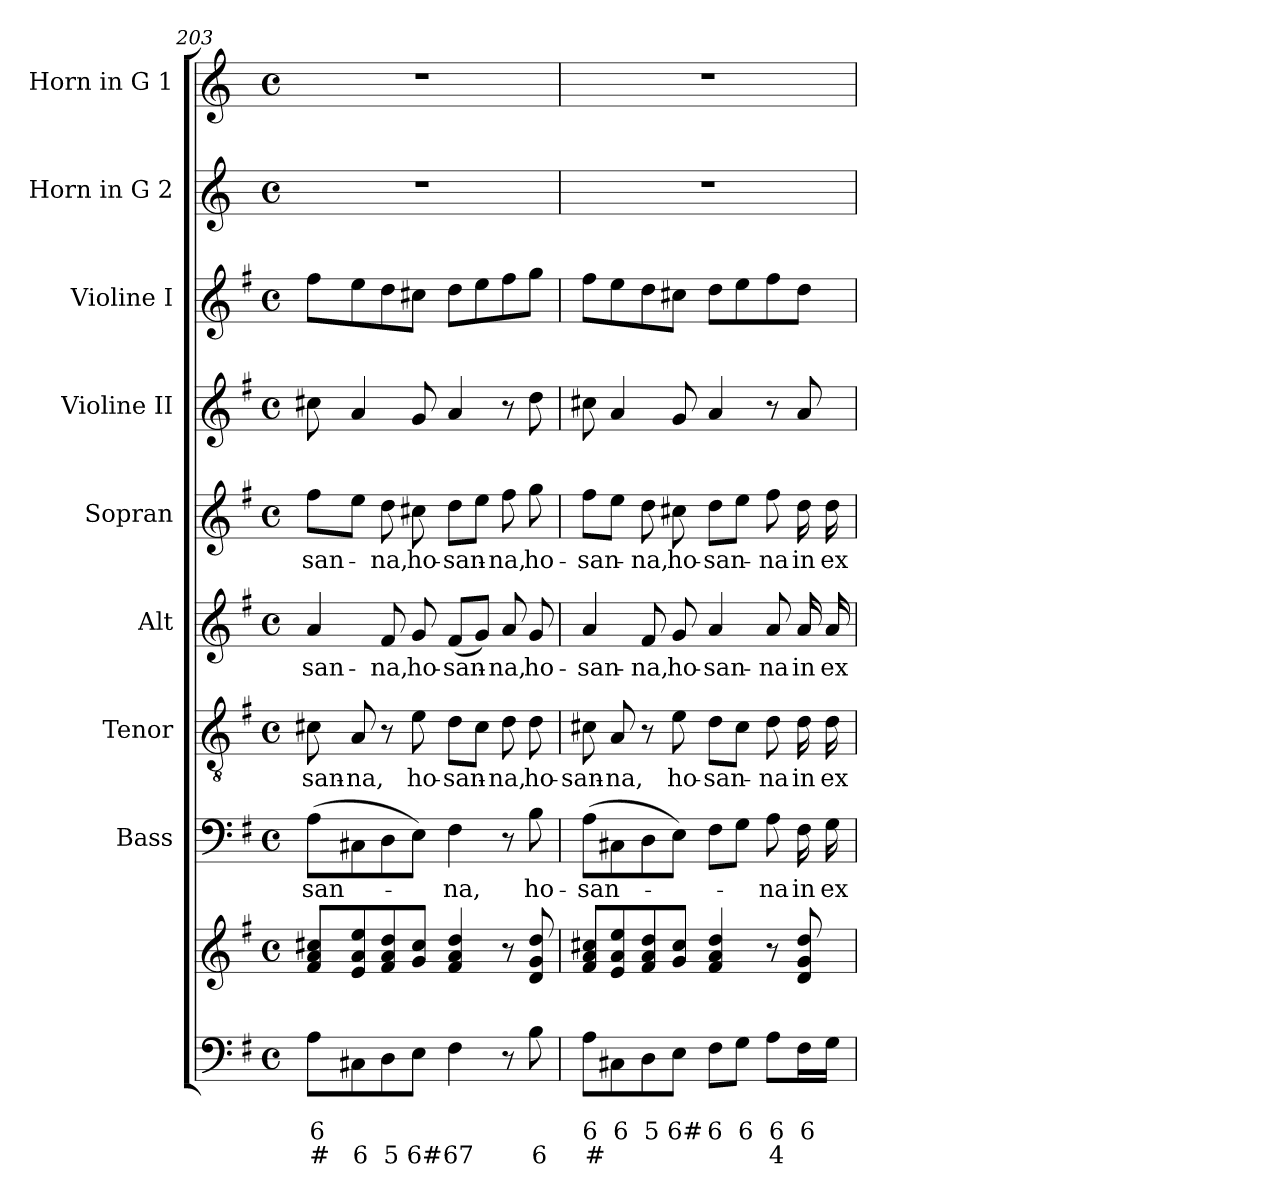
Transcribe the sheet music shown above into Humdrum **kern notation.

**kern	**text	**text	**text	**kern	**kern	**text	**kern	**text	**kern	**text	**kern	**text	**kern	**kern	**kern	**kern
*part9	*part9	*part9	*part9	*part9	*part8	*part8	*part7	*part7	*part6	*part6	*part5	*part5	*part4	*part3	*part2	*part1
*staff10	*staff10	*staff10	*staff10	*staff9	*staff8	*staff8	*staff7	*staff7	*staff6	*staff6	*staff5	*staff5	*staff4	*staff3	*staff2	*staff1
*	*	*	*	*	*I"Bass	*	*I"Tenor	*	*I"Alt	*	*I"Sopran	*	*I"Violine II	*I"Violine I	*I"Horn in G 2	*I"Horn in G 1
*	*	*	*	*	*I'B.	*	*I'T.	*	*I'A.	*	*I'S.	*	*I'Vl. II	*I'Vl. I	*	*
*clefF4	*	*	*	*clefG2	*clefF4	*	*clefGv2	*	*clefG2	*	*clefG2	*	*clefG2	*clefG2	*clefG2	*clefG2
*	*	*	*	*	*	*	*	*	*	*	*	*	*	*	*ITrd3c5	*ITrd3c5
*k[f#]	*	*	*	*k[f#]	*k[f#]	*	*k[f#]	*	*k[f#]	*	*k[f#]	*	*k[f#]	*k[f#]	*k[f#]	*k[f#]
*G:	*	*	*	*G:	*G:	*	*G:	*	*G:	*	*G:	*	*G:	*G:	*G:	*G:
*M4/4	*	*	*	*M4/4	*M4/4	*	*M4/4	*	*M4/4	*	*M4/4	*	*M4/4	*M4/4	*M4/4	*M4/4
*met(c)	*	*	*	*met(c)	*met(c)	*	*met(c)	*	*met(c)	*	*met(c)	*	*met(c)	*met(c)	*met(c)	*met(c)
=203	=203	=203	=203	=203	=203	=203	=203	=203	=203	=203	=203	=203	=203	=203	=203	=203
!	!	!LO:LY:b	!LO:LY:b	!	!	!LO:LY:b	!	!LO:LY:b	!	!LO:LY:b	!	!LO:LY:b	!	!	!	!
8A\L	.	6	#	8f#/ 8a/ 8cc#X/L	(>8A\L	-san-	8c#X\	-san-	4a/	-san-	8ff#\L	-san-	8cc#X\	8ff#\L	1r	1r
!	!	!	!LO:LY:b	!	!	!	!	!LO:LY:b	!	!	!	!	!	!	!	!
8C#X\	.	.	6	8e/ 8a/ 8ee/	8C#X\	.	8A/	-na,	.	.	8ee\J	.	4a/	8ee\	.	.
!	!	!	!LO:LY:b	!	!	!	!	!	!	!LO:LY:b	!	!LO:LY:b	!	!	!	!
8D\	.	.	5	8f#/ 8a/ 8dd/	8D\	.	8r	.	8f#/	-na,	8dd\	-na,	.	8dd\	.	.
!	!	!	!LO:LY:b	!	!	!	!	!LO:LY:b	!	!LO:LY:b	!	!LO:LY:b	!	!	!	!
8E\J	.	.	6#	8g/ 8cc#/J	8E\J)	.	8e\	ho-	8g/	ho-	8cc#X\	ho-	8g/	8cc#X\J	.	.
!	!	!	!LO:LY:b	!	!	!LO:LY:b	!	!LO:LY:b	!	!LO:LY:b	!	!LO:LY:b	!	!	!	!
4F#\	.	.	67	4f#/ 4a/ 4dd/	4F#\	-na,	8d\L	-san-	(<8f#/L	-san-	8dd\L	-san-	4a/	8dd\L	.	.
.	.	.	.	.	.	.	8c#\J	.	8g/J)	.	8ee\J	.	.	8ee\	.	.
!	!	!	!LO:LY:b	!	!	!	!	!LO:LY:b	!	!LO:LY:b	!	!LO:LY:b	!	!	!	!
8r	.	.	8	8r	8r	.	8d\	-na,	8a/	-na,	8ff#\	-na,	8r	8ff#\	.	.
!	!	!	!LO:LY:b	!	!	!LO:LY:b	!	!LO:LY:b	!	!LO:LY:b	!	!LO:LY:b	!	!	!	!
8B\	.	.	6	8d/ 8g/ 8dd/	8B\	ho-	8d\	ho-	8g/	ho-	8gg\	ho-	8dd\	8gg\J	.	.
=204	=204	=204	=204	=204	=204	=204	=204	=204	=204	=204	=204	=204	=204	=204	=204	=204
!	!	!LO:LY:b	!LO:LY:b	!	!	!LO:LY:b	!	!LO:LY:b	!	!LO:LY:b	!	!LO:LY:b	!	!	!	!
8A\L	.	6	#	8f#/ 8a/ 8cc#X/L	(>8A\L	-san-	8c#X\	-san-	4a/	-san-	8ff#\L	-san-	8cc#X\	8ff#\L	1r	1r
!	!	!LO:LY:b	!	!	!	!	!	!LO:LY:b	!	!	!	!	!	!	!	!
8C#X\	.	6	.	8e/ 8a/ 8ee/	8C#X\	.	8A/	-na,	.	.	8ee\J	.	4a/	8ee\	.	.
!	!	!LO:LY:b	!	!	!	!	!	!	!	!LO:LY:b	!	!LO:LY:b	!	!	!	!
8D\	.	5	.	8f#/ 8a/ 8dd/	8D\	.	8r	.	8f#/	-na,	8dd\	-na,	.	8dd\	.	.
!	!	!LO:LY:b	!	!	!	!	!	!LO:LY:b	!	!LO:LY:b	!	!LO:LY:b	!	!	!	!
8E\J	.	6#	.	8g/ 8cc#/J	8E\J)	.	8e\	ho-	8g/	ho-	8cc#X\	ho-	8g/	8cc#X\J	.	.
!	!	!LO:LY:b	!	!	!	!	!	!LO:LY:b	!	!LO:LY:b	!	!LO:LY:b	!	!	!	!
8F#\L	.	6	.	4f#/ 4a/ 4dd/	8F#\L	.	8d\L	-san-	4a/	-san-	8dd\L	-san-	4a/	8dd\L	.	.
!	!	!LO:LY:b	!	!	!	!	!	!	!	!	!	!	!	!	!	!
8G\J	.	6	.	.	8G\J	.	8c#\J	.	.	.	8ee\J	.	.	8ee\	.	.
!	!	!LO:LY:b	!LO:LY:b	!	!	!LO:LY:b	!	!LO:LY:b	!	!LO:LY:b	!	!LO:LY:b	!	!	!	!
8A\L	.	6	4	8r	8A\	-na	8d\	-na	8a/	-na	8ff#\	-na	8r	8ff#\	.	.
!	!	!LO:LY:b	!	!	!	!LO:LY:b	!	!LO:LY:b	!	!LO:LY:b	!	!LO:LY:b	!	!	!	!
16F#\L	.	6	.	8d/ 8g/ 8dd/	16F#\	in	16d\	in	16a/	in	16dd\	in	8a/	8dd\J	.	.
!	!	!LO:LY:b	!	!	!	!LO:LY:b	!	!LO:LY:b	!	!LO:LY:b	!	!LO:LY:b	!	!	!	!
16G\JJ	.	_	.	.	16G\	ex-	16d\	ex-	16a/	ex-	16dd\	ex-	.	.	.	.
=	=	=	=	=	=	=	=	=	=	=	=	=	=	=	=	=
*-	*-	*-	*-	*-	*-	*-	*-	*-	*-	*-	*-	*-	*-	*-	*-	*-
